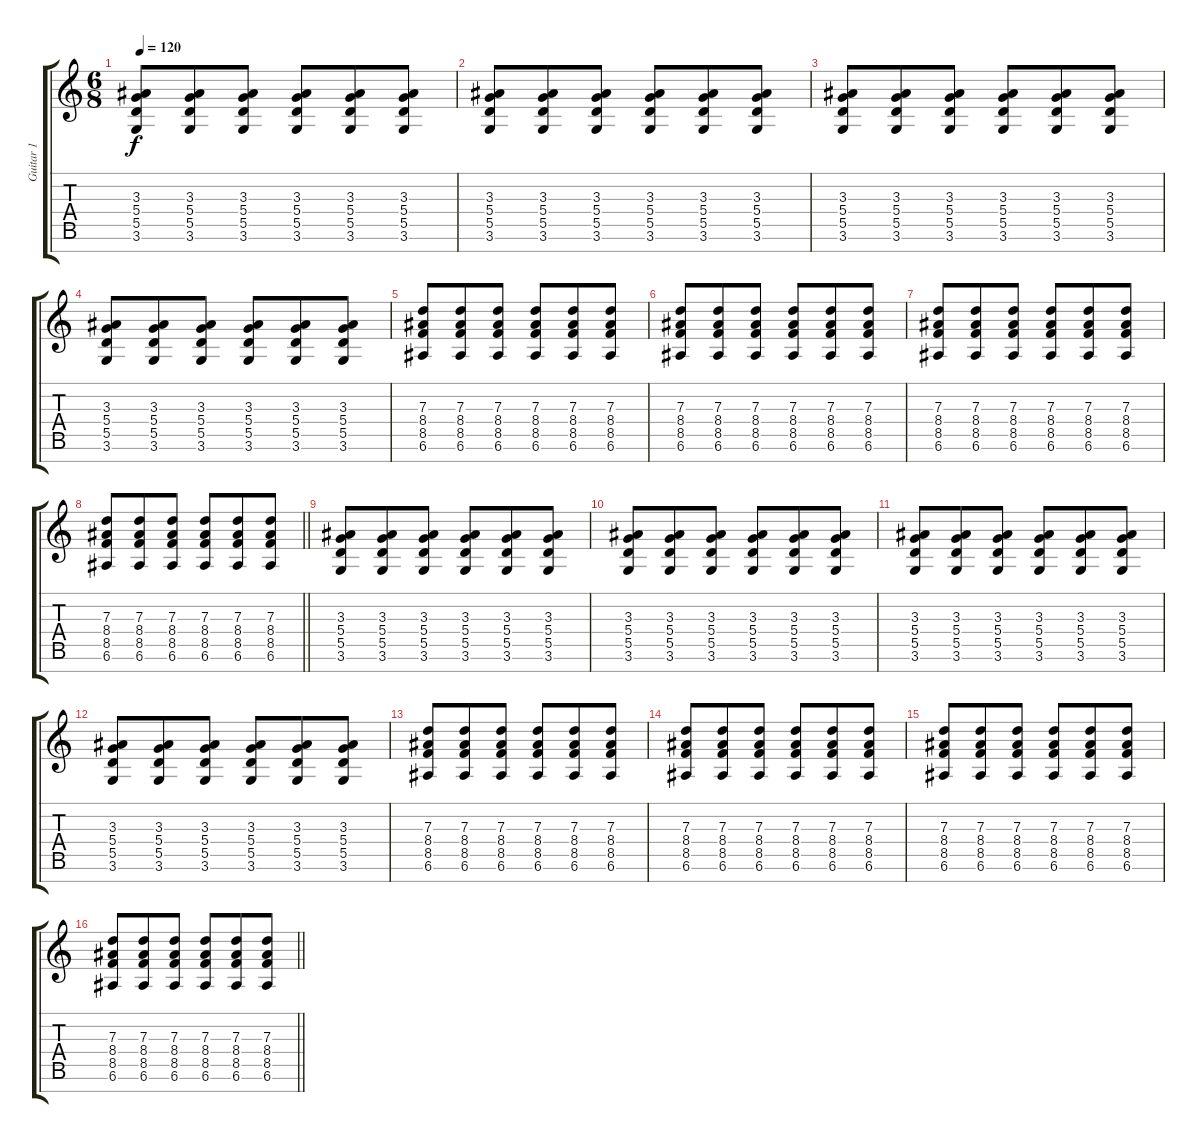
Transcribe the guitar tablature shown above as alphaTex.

\track ("Guitar 1" "Guitar 1") {instrument electricguitarjazz}
\staff {score tabs}
\tuning (E4 B3 G3 D3 A2 E2 B1) {hide}
\ts (6 8)
\tempo 120
\clef g2
\ks c
(3.3 5.4 5.5 3.6).8{dy f} (3.3 5.4 5.5 3.6).8 (3.3 5.4 5.5 3.6).8 (3.3 5.4 5.5 3.6).8 (3.3 5.4 5.5 3.6).8 (3.3 5.4 5.5 3.6).8 |
(3.3 5.4 5.5 3.6).8 (3.3 5.4 5.5 3.6).8 (3.3 5.4 5.5 3.6).8 (3.3 5.4 5.5 3.6).8 (3.3 5.4 5.5 3.6).8 (3.3 5.4 5.5 3.6).8 |
(3.3 5.4 5.5 3.6).8 (3.3 5.4 5.5 3.6).8 (3.3 5.4 5.5 3.6).8 (3.3 5.4 5.5 3.6).8 (3.3 5.4 5.5 3.6).8 (3.3 5.4 5.5 3.6).8 |
(3.3 5.4 5.5 3.6).8 (3.3 5.4 5.5 3.6).8 (3.3 5.4 5.5 3.6).8 (3.3 5.4 5.5 3.6).8 (3.3 5.4 5.5 3.6).8 (3.3 5.4 5.5 3.6).8 |
(7.3 8.4 8.5 6.6).8 (7.3 8.4 8.5 6.6).8 (7.3 8.4 8.5 6.6).8 (7.3 8.4 8.5 6.6).8 (7.3 8.4 8.5 6.6).8 (7.3 8.4 8.5 6.6).8 |
(7.3 8.4 8.5 6.6).8 (7.3 8.4 8.5 6.6).8 (7.3 8.4 8.5 6.6).8 (7.3 8.4 8.5 6.6).8 (7.3 8.4 8.5 6.6).8 (7.3 8.4 8.5 6.6).8 |
(7.3 8.4 8.5 6.6).8 (7.3 8.4 8.5 6.6).8 (7.3 8.4 8.5 6.6).8 (7.3 8.4 8.5 6.6).8 (7.3 8.4 8.5 6.6).8 (7.3 8.4 8.5 6.6).8 |
\barLineRight lightlight
(7.3 8.4 8.5 6.6).8 (7.3 8.4 8.5 6.6).8 (7.3 8.4 8.5 6.6).8 (7.3 8.4 8.5 6.6).8 (7.3 8.4 8.5 6.6).8 (7.3 8.4 8.5 6.6).8 |
(3.3 5.4 5.5 3.6).8 (3.3 5.4 5.5 3.6).8 (3.3 5.4 5.5 3.6).8 (3.3 5.4 5.5 3.6).8 (3.3 5.4 5.5 3.6).8 (3.3 5.4 5.5 3.6).8 |
(3.3 5.4 5.5 3.6).8 (3.3 5.4 5.5 3.6).8 (3.3 5.4 5.5 3.6).8 (3.3 5.4 5.5 3.6).8 (3.3 5.4 5.5 3.6).8 (3.3 5.4 5.5 3.6).8 |
(3.3 5.4 5.5 3.6).8 (3.3 5.4 5.5 3.6).8 (3.3 5.4 5.5 3.6).8 (3.3 5.4 5.5 3.6).8 (3.3 5.4 5.5 3.6).8 (3.3 5.4 5.5 3.6).8 |
(3.3 5.4 5.5 3.6).8 (3.3 5.4 5.5 3.6).8 (3.3 5.4 5.5 3.6).8 (3.3 5.4 5.5 3.6).8 (3.3 5.4 5.5 3.6).8 (3.3 5.4 5.5 3.6).8 |
(7.3 8.4 8.5 6.6).8 (7.3 8.4 8.5 6.6).8 (7.3 8.4 8.5 6.6).8 (7.3 8.4 8.5 6.6).8 (7.3 8.4 8.5 6.6).8 (7.3 8.4 8.5 6.6).8 |
(7.3 8.4 8.5 6.6).8 (7.3 8.4 8.5 6.6).8 (7.3 8.4 8.5 6.6).8 (7.3 8.4 8.5 6.6).8 (7.3 8.4 8.5 6.6).8 (7.3 8.4 8.5 6.6).8 |
(7.3 8.4 8.5 6.6).8 (7.3 8.4 8.5 6.6).8 (7.3 8.4 8.5 6.6).8 (7.3 8.4 8.5 6.6).8 (7.3 8.4 8.5 6.6).8 (7.3 8.4 8.5 6.6).8 |
\barLineRight lightlight
(7.3 8.4 8.5 6.6).8 (7.3 8.4 8.5 6.6).8 (7.3 8.4 8.5 6.6).8 (7.3 8.4 8.5 6.6).8 (7.3 8.4 8.5 6.6).8 (7.3 8.4 8.5 6.6).8
